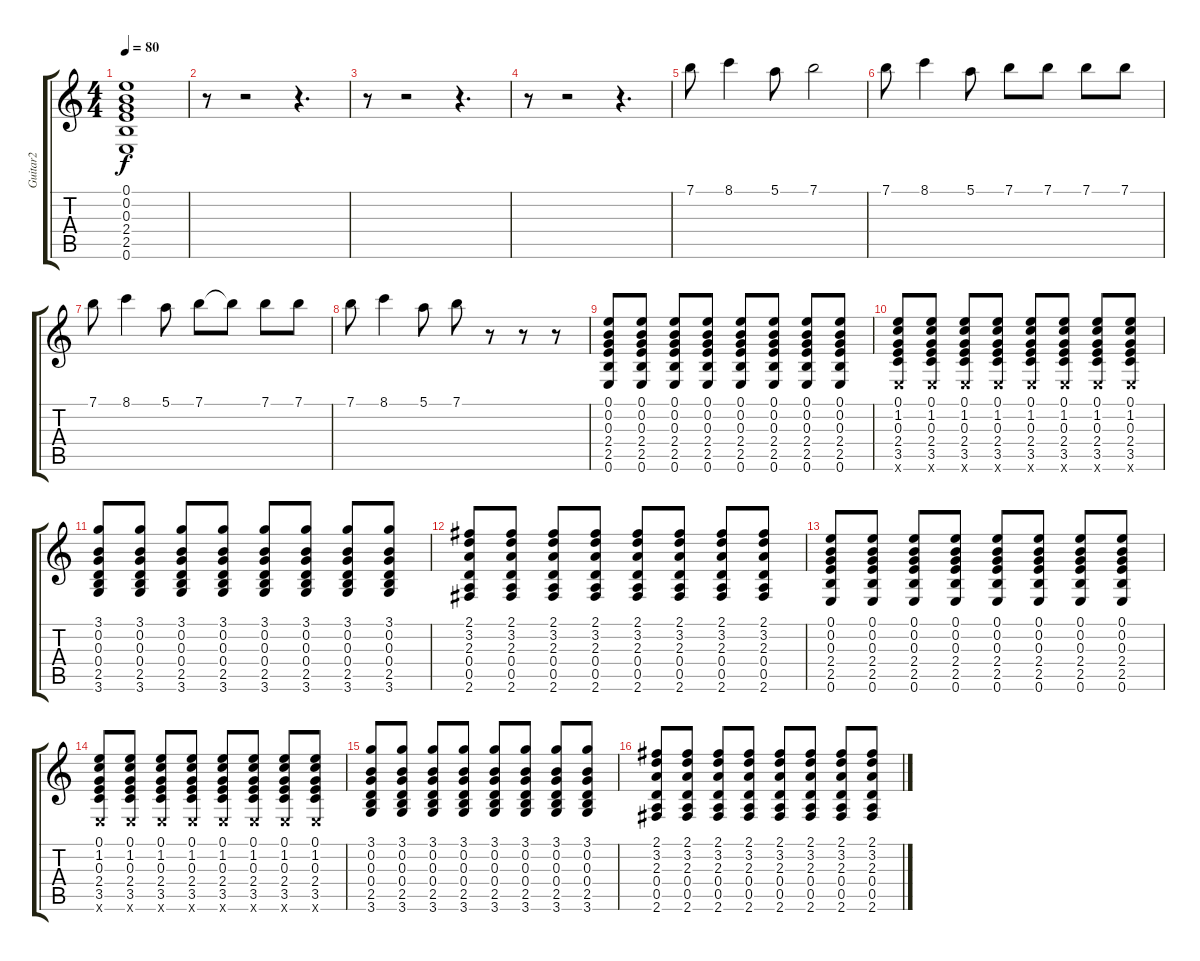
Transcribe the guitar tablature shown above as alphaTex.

\track ("Guitar2" "Guitar2") {instrument overdrivenguitar}
\staff {score tabs}
\tuning (E4 B3 G3 D3 A2 E2) {hide}
\ts (4 4)
\tempo 80
\clef g2
\ks c
(0.1 0.2 0.3 2.4 2.5 0.6).1{dy f} |
r.8 r.2 r.4{d} |
r.8 r.2 r.4{d} |
r.8 r.2 r.4{d} |
7.1.8 8.1.4 5.1.8 7.1.2 |
7.1.8 8.1.4 5.1.8 7.1.8 7.1.8 7.1.8 7.1.8 |
7.1.8 8.1.4 5.1.8 7.1.8 7.1{t}.8 7.1.8 7.1.8 |
7.1.8 8.1.4 5.1.8 7.1.8 r.8 r.8 r.8 |
(0.1 0.2 0.3 2.4 2.5 0.6).8 (0.1 0.2 0.3 2.4 2.5 0.6).8 (0.1 0.2 0.3 2.4 2.5 0.6).8 (0.1 0.2 0.3 2.4 2.5 0.6).8 (0.1 0.2 0.3 2.4 2.5 0.6).8 (0.1 0.2 0.3 2.4 2.5 0.6).8 (0.1 0.2 0.3 2.4 2.5 0.6).8 (0.1 0.2 0.3 2.4 2.5 0.6).8 |
(0.1 1.2 0.3 2.4 3.5 0.6{x}).8 (0.1 1.2 0.3 2.4 3.5 0.6{x}).8 (0.1 1.2 0.3 2.4 3.5 0.6{x}).8 (0.1 1.2 0.3 2.4 3.5 0.6{x}).8 (0.1 1.2 0.3 2.4 3.5 0.6{x}).8 (0.1 1.2 0.3 2.4 3.5 0.6{x}).8 (0.1 1.2 0.3 2.4 3.5 0.6{x}).8 (0.1 1.2 0.3 2.4 3.5 0.6{x}).8 |
(3.1 0.2 0.3 0.4 2.5 3.6).8 (3.1 0.2 0.3 0.4 2.5 3.6).8 (3.1 0.2 0.3 0.4 2.5 3.6).8 (3.1 0.2 0.3 0.4 2.5 3.6).8 (3.1 0.2 0.3 0.4 2.5 3.6).8 (3.1 0.2 0.3 0.4 2.5 3.6).8 (3.1 0.2 0.3 0.4 2.5 3.6).8 (3.1 0.2 0.3 0.4 2.5 3.6).8 |
(2.1 3.2 2.3 0.4 0.5 2.6).8 (2.1 3.2 2.3 0.4 0.5 2.6).8 (2.1 3.2 2.3 0.4 0.5 2.6).8 (2.1 3.2 2.3 0.4 0.5 2.6).8 (2.1 3.2 2.3 0.4 0.5 2.6).8 (2.1 3.2 2.3 0.4 0.5 2.6).8 (2.1 3.2 2.3 0.4 0.5 2.6).8 (2.1 3.2 2.3 0.4 0.5 2.6).8 |
(0.1 0.2 0.3 2.4 2.5 0.6).8 (0.1 0.2 0.3 2.4 2.5 0.6).8 (0.1 0.2 0.3 2.4 2.5 0.6).8 (0.1 0.2 0.3 2.4 2.5 0.6).8 (0.1 0.2 0.3 2.4 2.5 0.6).8 (0.1 0.2 0.3 2.4 2.5 0.6).8 (0.1 0.2 0.3 2.4 2.5 0.6).8 (0.1 0.2 0.3 2.4 2.5 0.6).8 |
(0.1 1.2 0.3 2.4 3.5 0.6{x}).8 (0.1 1.2 0.3 2.4 3.5 0.6{x}).8 (0.1 1.2 0.3 2.4 3.5 0.6{x}).8 (0.1 1.2 0.3 2.4 3.5 0.6{x}).8 (0.1 1.2 0.3 2.4 3.5 0.6{x}).8 (0.1 1.2 0.3 2.4 3.5 0.6{x}).8 (0.1 1.2 0.3 2.4 3.5 0.6{x}).8 (0.1 1.2 0.3 2.4 3.5 0.6{x}).8 |
(3.1 0.2 0.3 0.4 2.5 3.6).8 (3.1 0.2 0.3 0.4 2.5 3.6).8 (3.1 0.2 0.3 0.4 2.5 3.6).8 (3.1 0.2 0.3 0.4 2.5 3.6).8 (3.1 0.2 0.3 0.4 2.5 3.6).8 (3.1 0.2 0.3 0.4 2.5 3.6).8 (3.1 0.2 0.3 0.4 2.5 3.6).8 (3.1 0.2 0.3 0.4 2.5 3.6).8 |
(2.1 3.2 2.3 0.4 0.5 2.6).8 (2.1 3.2 2.3 0.4 0.5 2.6).8 (2.1 3.2 2.3 0.4 0.5 2.6).8 (2.1 3.2 2.3 0.4 0.5 2.6).8 (2.1 3.2 2.3 0.4 0.5 2.6).8 (2.1 3.2 2.3 0.4 0.5 2.6).8 (2.1 3.2 2.3 0.4 0.5 2.6).8 (2.1 3.2 2.3 0.4 0.5 2.6).8
